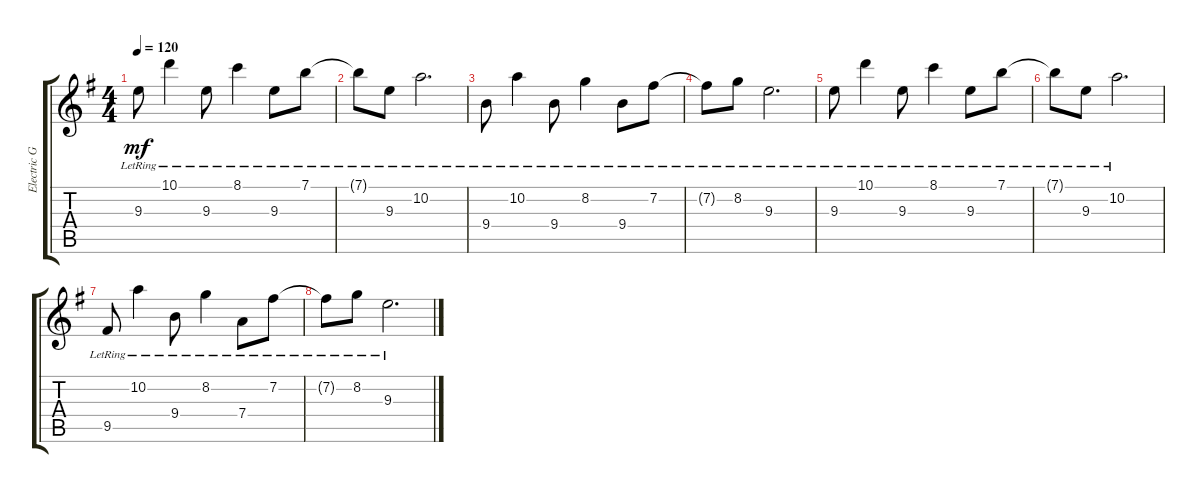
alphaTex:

\track ("Electric Guitar" "Electric G") {instrument electricguitarclean}
\staff {score tabs}
\tuning (E4 B3 G3 D3 A2 E2) {hide}
\ts (4 4)
\tempo 120
\clef g2
\ks eminor
9.3{lr}.8{dy mf instrument electricguitarclean} 10.1{lr}.4 9.3{lr}.8 8.1{lr}.4 9.3{lr}.8 7.1{lr}.8 |
7.1{lr t}.8 9.3{lr}.8 10.2{lr}.2{d} |
9.4{lr}.8 10.2{lr}.4 9.4{lr}.8 8.2{lr}.4 9.4{lr}.8 7.2{lr}.8 |
7.2{lr t}.8 8.2{lr}.8 9.3{lr}.2{d} |
9.3{lr}.8 10.1{lr}.4 9.3{lr}.8 8.1{lr}.4 9.3{lr}.8 7.1{lr}.8 |
7.1{lr t}.8 9.3{lr}.8 10.2{lr}.2{d} |
9.5{lr}.8 10.2{lr}.4 9.4{lr}.8 8.2{lr}.4 7.4{lr}.8 7.2{lr}.8 |
7.2{lr t}.8 8.2{lr}.8 9.3{lr}.2{d}
